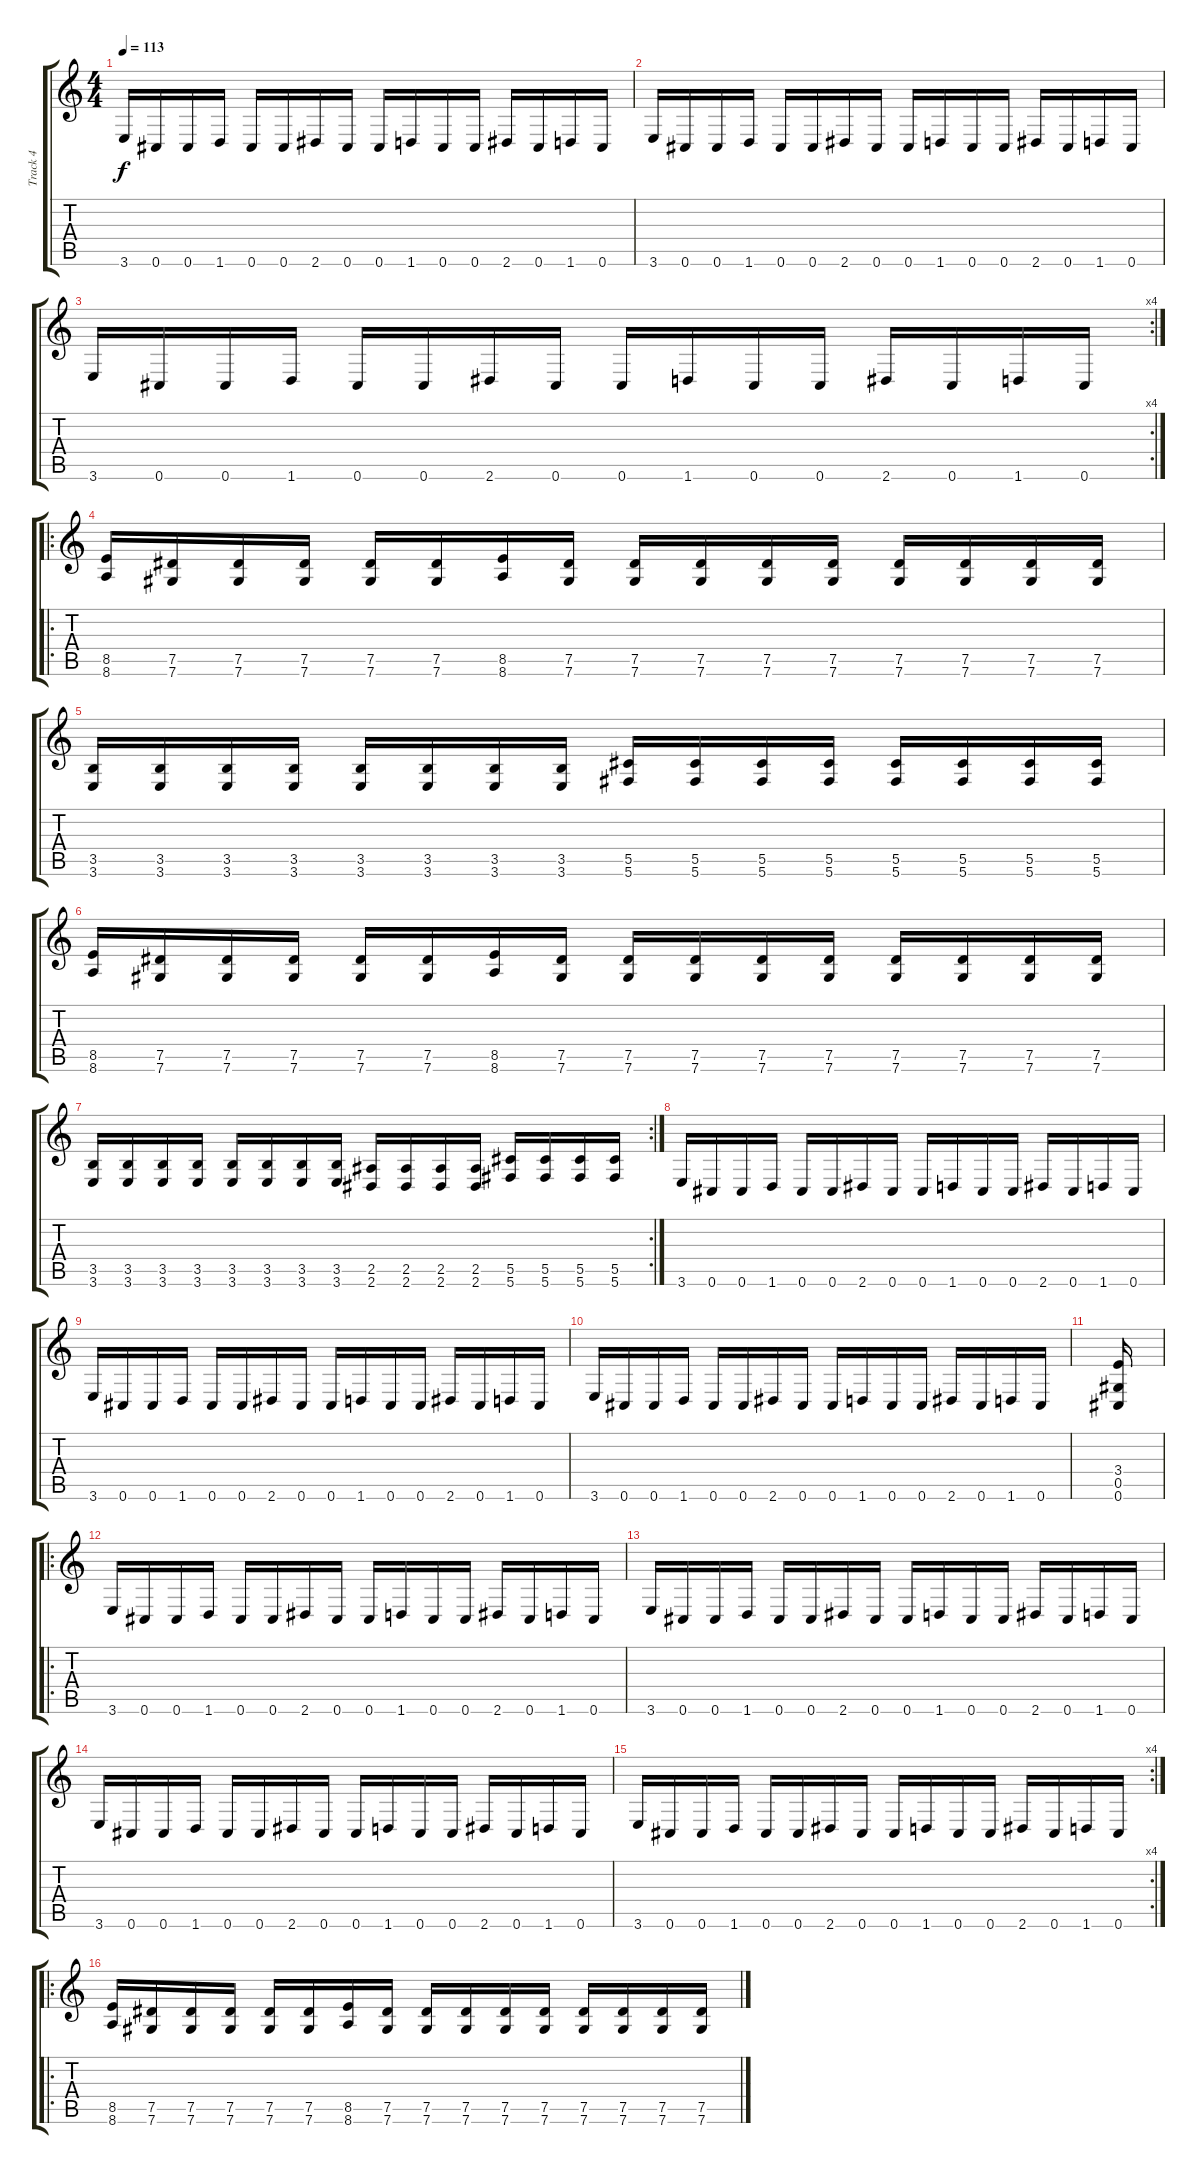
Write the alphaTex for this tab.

\track ("Track 4" "Track 4") {mute instrument overdrivenguitar}
\staff {score tabs}
\tuning (Eb4 Bb3 Gb3 Db3 Ab2 Db2) {hide}
\ts (4 4)
\tempo 113
\clef g2
\ks c
3.6.16{dy f} 0.6.16 0.6.16 1.6.16 0.6.16 0.6.16 2.6.16 0.6.16 0.6.16 1.6.16 0.6.16 0.6.16 2.6.16 0.6.16 1.6.16 0.6.16 |
3.6.16 0.6.16 0.6.16 1.6.16 0.6.16 0.6.16 2.6.16 0.6.16 0.6.16 1.6.16 0.6.16 0.6.16 2.6.16 0.6.16 1.6.16 0.6.16 |
\rc 4
3.6.16 0.6.16 0.6.16 1.6.16 0.6.16 0.6.16 2.6.16 0.6.16 0.6.16 1.6.16 0.6.16 0.6.16 2.6.16 0.6.16 1.6.16 0.6.16 |
\ro
(8.5 8.6).16 (7.5 7.6).16 (7.5 7.6).16 (7.5 7.6).16 (7.5 7.6).16 (7.5 7.6).16 (8.5 8.6).16 (7.5 7.6).16 (7.5 7.6).16 (7.5 7.6).16 (7.5 7.6).16 (7.5 7.6).16 (7.5 7.6).16 (7.5 7.6).16 (7.5 7.6).16 (7.5 7.6).16 |
(3.5 3.6).16 (3.5 3.6).16 (3.5 3.6).16 (3.5 3.6).16 (3.5 3.6).16 (3.5 3.6).16 (3.5 3.6).16 (3.5 3.6).16 (5.5 5.6).16 (5.5 5.6).16 (5.5 5.6).16 (5.5 5.6).16 (5.5 5.6).16 (5.5 5.6).16 (5.5 5.6).16 (5.5 5.6).16 |
(8.5 8.6).16 (7.5 7.6).16 (7.5 7.6).16 (7.5 7.6).16 (7.5 7.6).16 (7.5 7.6).16 (8.5 8.6).16 (7.5 7.6).16 (7.5 7.6).16 (7.5 7.6).16 (7.5 7.6).16 (7.5 7.6).16 (7.5 7.6).16 (7.5 7.6).16 (7.5 7.6).16 (7.5 7.6).16 |
\rc 2
(3.5 3.6).16 (3.5 3.6).16 (3.5 3.6).16 (3.5 3.6).16 (3.5 3.6).16 (3.5 3.6).16 (3.5 3.6).16 (3.5 3.6).16 (2.5 2.6).16 (2.5 2.6).16 (2.5 2.6).16 (2.5 2.6).16 (5.5 5.6).16 (5.5 5.6).16 (5.5 5.6).16 (5.5 5.6).16 |
3.6.16 0.6.16 0.6.16 1.6.16 0.6.16 0.6.16 2.6.16 0.6.16 0.6.16 1.6.16 0.6.16 0.6.16 2.6.16 0.6.16 1.6.16 0.6.16 |
3.6.16 0.6.16 0.6.16 1.6.16 0.6.16 0.6.16 2.6.16 0.6.16 0.6.16 1.6.16 0.6.16 0.6.16 2.6.16 0.6.16 1.6.16 0.6.16 |
3.6.16 0.6.16 0.6.16 1.6.16 0.6.16 0.6.16 2.6.16 0.6.16 0.6.16 1.6.16 0.6.16 0.6.16 2.6.16 0.6.16 1.6.16 0.6.16 |
(3.4 0.5 0.6).16 |
\ro
3.6.16 0.6.16 0.6.16 1.6.16 0.6.16 0.6.16 2.6.16 0.6.16 0.6.16 1.6.16 0.6.16 0.6.16 2.6.16 0.6.16 1.6.16 0.6.16 |
3.6.16 0.6.16 0.6.16 1.6.16 0.6.16 0.6.16 2.6.16 0.6.16 0.6.16 1.6.16 0.6.16 0.6.16 2.6.16 0.6.16 1.6.16 0.6.16 |
3.6.16 0.6.16 0.6.16 1.6.16 0.6.16 0.6.16 2.6.16 0.6.16 0.6.16 1.6.16 0.6.16 0.6.16 2.6.16 0.6.16 1.6.16 0.6.16 |
\rc 4
3.6.16 0.6.16 0.6.16 1.6.16 0.6.16 0.6.16 2.6.16 0.6.16 0.6.16 1.6.16 0.6.16 0.6.16 2.6.16 0.6.16 1.6.16 0.6.16 |
\ro
(8.5 8.6).16 (7.5 7.6).16 (7.5 7.6).16 (7.5 7.6).16 (7.5 7.6).16 (7.5 7.6).16 (8.5 8.6).16 (7.5 7.6).16 (7.5 7.6).16 (7.5 7.6).16 (7.5 7.6).16 (7.5 7.6).16 (7.5 7.6).16 (7.5 7.6).16 (7.5 7.6).16 (7.5 7.6).16
